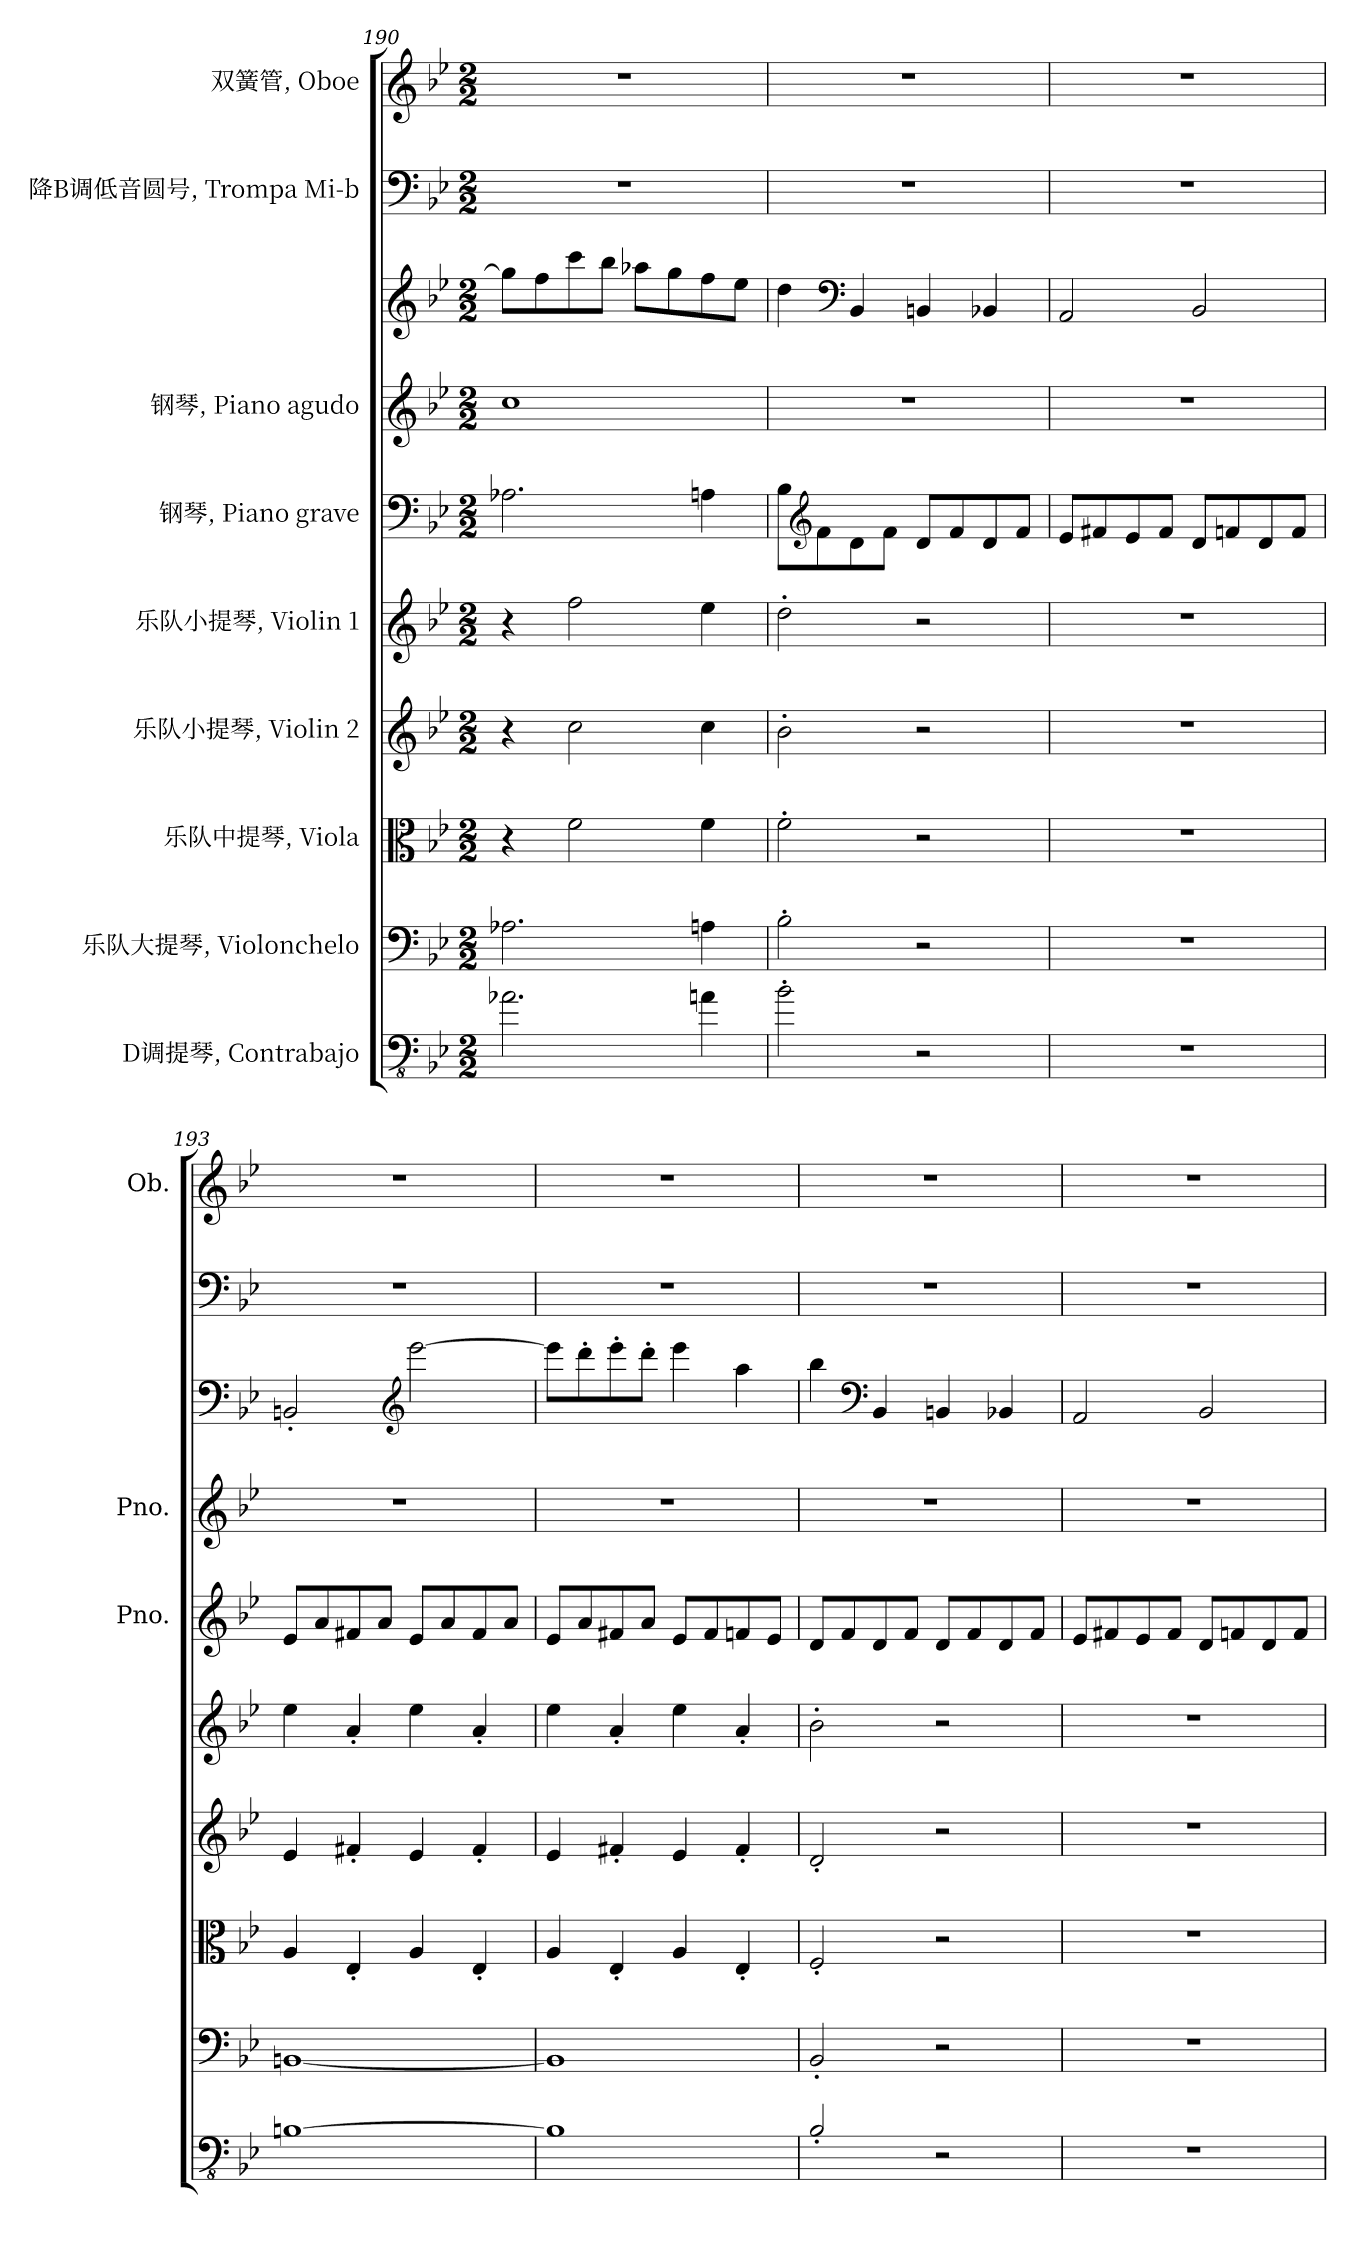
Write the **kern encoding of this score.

**kern	**kern	**kern	**kern	**kern	**kern	**kern	**kern	**kern	**kern
*part9	*part8	*part7	*part6	*part5	*part4	*part3	*part3	*part2	*part1
*staff10	*staff9	*staff8	*staff7	*staff6	*staff5	*staff4	*staff3	*staff2	*staff1
*I"D调提琴, Contrabajo	*I"乐队大提琴, Violonchelo	*I"乐队中提琴, Viola	*I"乐队小提琴, Violin 2	*I"乐队小提琴, Violin 1	*I"钢琴, Piano grave	*I"钢琴, Piano agudo	*	*I"降B调低音圆号, Trompa Mi-b	*I"双簧管, Oboe
*	*	*	*	*	*I'Pno.	*I'Pno.	*	*	*I'Ob.
*clefFv4	*clefF4	*clefC3	*clefG2	*clefG2	*clefF4	*clefG2	*clefG2	*clefF4	*clefG2
*ITrd7c12	*	*	*	*	*	*	*	*ITrd1c2	*
*k[b-e-]	*k[b-e-]	*k[b-e-]	*k[b-e-]	*k[b-e-]	*k[b-e-]	*k[b-e-]	*k[b-e-]	*k[b-e-a-d-]	*k[b-e-]
*M2/2	*M2/2	*M2/2	*M2/2	*M2/2	*M2/2	*M2/2	*M2/2	*M2/2	*M2/2
*MM200	*MM200	*MM200	*MM200	*MM200	*MM200	*MM200	*MM200	*MM200	*MM200
=190	=190	=190	=190	=190	=190	=190	=190	=190	=190
2.AA-X\	2.A-X\	4r	4r	4r	2.A-X\	1cc	8gg\L]	1r	1r
.	.	.	.	.	.	.	8ff\	.	.
.	.	2f\	2cc\	2ff\	.	.	8ccc\	.	.
.	.	.	.	.	.	.	8bb-\J	.	.
.	.	.	.	.	.	.	8aa-X\L	.	.
.	.	.	.	.	.	.	8gg\	.	.
4AAn\	4An\	4f\	4cc\	4ee-\	4An\	.	8ff\	.	.
.	.	.	.	.	.	.	8ee-\J	.	.
!!LO:PB:g=z
=191	=191	=191	=191	=191	=191	=191	=191	=191	=191
2BB-'\	2B-'\	2f'\	2b-'\	2dd'\	8B-\L	1r	4dd\	1r	1r
*	*	*	*	*	*clefG2	*	*	*	*
.	.	.	.	.	8f\	.	.	.	.
*	*	*	*	*	*	*	*clefF4	*	*
.	.	.	.	.	8d\	.	4BB-/	.	.
.	.	.	.	.	8f\J	.	.	.	.
2r	2r	2r	2r	2r	8d/L	.	4BBn/	.	.
.	.	.	.	.	8f/	.	.	.	.
.	.	.	.	.	8d/	.	4BB-X/	.	.
.	.	.	.	.	8f/J	.	.	.	.
=192	=192	=192	=192	=192	=192	=192	=192	=192	=192
1r	1r	1r	1r	1r	8e-/L	1r	2AA/	1r	1r
.	.	.	.	.	8f#X/	.	.	.	.
.	.	.	.	.	8e-/	.	.	.	.
.	.	.	.	.	8f#/J	.	.	.	.
.	.	.	.	.	8d/L	.	2BB-/	.	.
.	.	.	.	.	8fn/	.	.	.	.
.	.	.	.	.	8d/	.	.	.	.
.	.	.	.	.	8f/J	.	.	.	.
=193	=193	=193	=193	=193	=193	=193	=193	=193	=193
[1BBBn	[1BBn	4A/	4e-/	4ee-\	8e-/L	1r	2BBn'/	1r	1r
.	.	.	.	.	8a/	.	.	.	.
.	.	4E-'/	4f#X'/	4a'/	8f#X/	.	.	.	.
.	.	.	.	.	8a/J	.	.	.	.
*	*	*	*	*	*	*	*clefG2	*	*
.	.	4A/	4e-/	4ee-\	8e-/L	.	[2eee-\	.	.
.	.	.	.	.	8a/	.	.	.	.
.	.	4E-'/	4f#'/	4a'/	8f#/	.	.	.	.
.	.	.	.	.	8a/J	.	.	.	.
!!LO:PB:g=z
=194	=194	=194	=194	=194	=194	=194	=194	=194	=194
1BBB]	1BB]	4A/	4e-/	4ee-\	8e-/L	1r	8eee-\L]	1r	1r
.	.	.	.	.	8a/	.	8ddd'\	.	.
.	.	4E-'/	4f#X'/	4a'/	8f#X/	.	8eee-'\	.	.
.	.	.	.	.	8a/J	.	8ddd'\J	.	.
.	.	4A/	4e-/	4ee-\	8e-/L	.	4eee-\	.	.
.	.	.	.	.	8f#/	.	.	.	.
.	.	4E-'/	4f#'/	4a'/	8fn/	.	4aa\	.	.
.	.	.	.	.	8e-/J	.	.	.	.
=195	=195	=195	=195	=195	=195	=195	=195	=195	=195
2BBB-'/	2BB-'/	2F'/	2d'/	2b-'\	8d/L	1r	4bb-\	1r	1r
.	.	.	.	.	8f/	.	.	.	.
*	*	*	*	*	*	*	*clefF4	*	*
.	.	.	.	.	8d/	.	4BB-/	.	.
.	.	.	.	.	8f/J	.	.	.	.
2r	2r	2r	2r	2r	8d/L	.	4BBn/	.	.
.	.	.	.	.	8f/	.	.	.	.
.	.	.	.	.	8d/	.	4BB-X/	.	.
.	.	.	.	.	8f/J	.	.	.	.
=196	=196	=196	=196	=196	=196	=196	=196	=196	=196
1r	1r	1r	1r	1r	8e-/L	1r	2AA/	1r	1r
.	.	.	.	.	8f#X/	.	.	.	.
.	.	.	.	.	8e-/	.	.	.	.
.	.	.	.	.	8f#/J	.	.	.	.
.	.	.	.	.	8d/L	.	2BB-/	.	.
.	.	.	.	.	8fn/	.	.	.	.
.	.	.	.	.	8d/	.	.	.	.
.	.	.	.	.	8f/J	.	.	.	.
=	=	=	=	=	=	=	=	=	=
*-	*-	*-	*-	*-	*-	*-	*-	*-	*-
